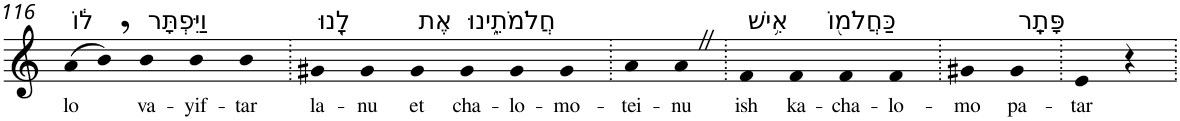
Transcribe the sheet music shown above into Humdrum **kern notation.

**kern	**text
*part1	*part1
*staff1	*staff1
*I"Piano	*
*I'Pno	*
!!LO:PB:g=z
*clefG2	*
*k[]	*
=116	=116
!LO:TX:a:t=ל֔וֹ	!
!	!LO:LY:b
(>8a	lo
8b,)	.
!LO:TX:a:t=וַיִּפְתָּר	!
!	!LO:LY:b
4b	va-
!	!LO:LY:b
4b	-yif-
!	!LO:LY:b
4b	-tar
=117.	=117.
!LO:TX:a:t=לָ֖נוּ	!
!	!LO:LY:b
4g#X	la-
!	!LO:LY:b
4g#	-nu
!LO:TX:a:t=אֶת	!
!	!LO:LY:b
4g#	et
!LO:TX:a:t=חֲלֹמֹתֵ֑ינוּ	!
!	!LO:LY:b
4g#	cha-
!	!LO:LY:b
4g#	-lo-
!	!LO:LY:b
4g#	-mo-
=118.	=118.
!	!LO:LY:b
4a	-tei-
!	!LO:LY:b
4aZ	-nu
=119.	=119.
!LO:TX:a:t=אִ֥ישׁ	!
!	!LO:LY:b
4f	ish
!LO:TX:a:t=כַּחֲלֹמ֖וֹ	!
!	!LO:LY:b
4f	ka-
!	!LO:LY:b
4f	-cha-
!	!LO:LY:b
4f	-lo-
=120.	=120.
!	!LO:LY:b
4g#X	-mo
!LO:TX:a:t=פָּתָֽר	!
!	!LO:LY:b
4g#	pa-
=121.	=121.
!	!LO:LY:b
4e	-tar
4r	.
=.	=.
*-	*-
